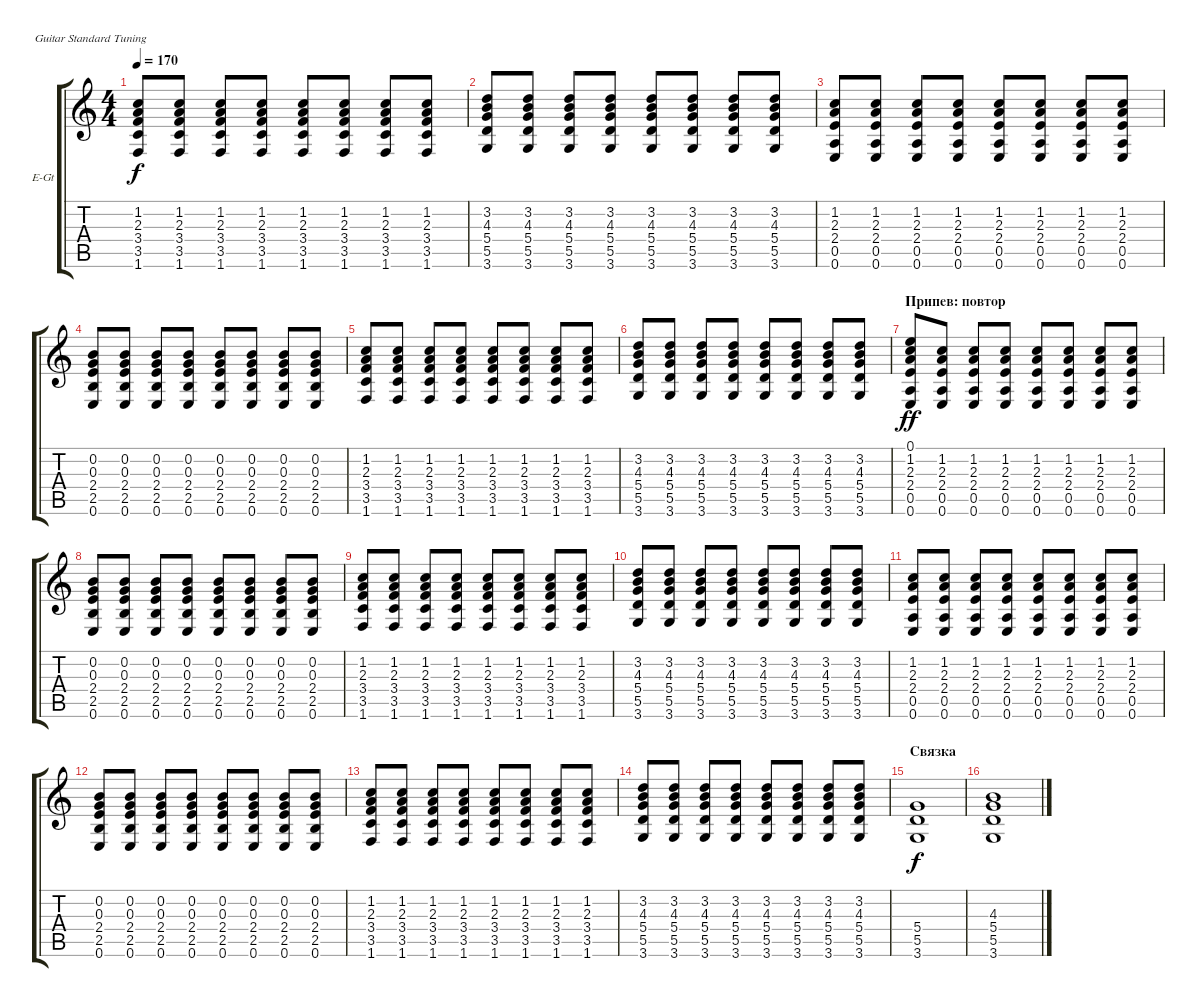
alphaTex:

\defaultSystemsLayout 4
\bracketExtendMode groupsimilarinstruments
\firstSystemTrackNameOrientation horizontal
\otherSystemsTrackNameOrientation horizontal
\track ("Г. Каспарян (гитара)" "E-Gt") {instrument overdrivenguitar}
\staff {score tabs}
\tuning (E4 B3 G3 D3 A2 E2)
\ts (4 4)
\tempo 170
\clef g2
\ks c
(1.6 3.5 3.4 2.3 1.2).8{dy f} (1.6 3.5 3.4 2.3 1.2).8 (1.6 3.5 3.4 2.3 1.2).8 (1.6 3.5 3.4 2.3 1.2).8 (1.6 3.5 3.4 2.3 1.2).8 (1.6 3.5 3.4 2.3 1.2).8 (1.6 3.5 3.4 2.3 1.2).8 (1.6 3.5 3.4 2.3 1.2).8 |
(3.6 5.5 5.4 4.3 3.2).8 (3.6 5.5 5.4 4.3 3.2).8 (3.6 5.5 5.4 4.3 3.2).8 (3.6 5.5 5.4 4.3 3.2).8 (3.6 5.5 5.4 4.3 3.2).8 (3.6 5.5 5.4 4.3 3.2).8 (3.6 5.5 5.4 4.3 3.2).8 (3.6 5.5 5.4 4.3 3.2).8 |
(0.6 0.5 2.4 2.3 1.2).8 (0.6 0.5 2.4 2.3 1.2).8 (0.6 0.5 2.4 2.3 1.2).8 (0.6 0.5 2.4 2.3 1.2).8 (0.6 0.5 2.4 2.3 1.2).8 (0.6 0.5 2.4 2.3 1.2).8 (0.6 0.5 2.4 2.3 1.2).8 (0.6 0.5 2.4 2.3 1.2).8 |
(0.6 2.5 2.4 0.3 0.2).8 (0.6 2.5 2.4 0.3 0.2).8 (0.6 2.5 2.4 0.3 0.2).8 (0.6 2.5 2.4 0.3 0.2).8 (0.6 2.5 2.4 0.3 0.2).8 (0.6 2.5 2.4 0.3 0.2).8 (0.6 2.5 2.4 0.3 0.2).8 (0.6 2.5 2.4 0.3 0.2).8 |
(1.6 3.5 3.4 2.3 1.2).8 (1.6 3.5 3.4 2.3 1.2).8 (1.6 3.5 3.4 2.3 1.2).8 (1.6 3.5 3.4 2.3 1.2).8 (1.6 3.5 3.4 2.3 1.2).8 (1.6 3.5 3.4 2.3 1.2).8 (1.6 3.5 3.4 2.3 1.2).8 (1.6 3.5 3.4 2.3 1.2).8 |
(3.6 5.5 5.4 4.3 3.2).8 (3.6 5.5 5.4 4.3 3.2).8 (3.6 5.5 5.4 4.3 3.2).8 (3.6 5.5 5.4 4.3 3.2).8 (3.6 5.5 5.4 4.3 3.2).8 (3.6 5.5 5.4 4.3 3.2).8 (3.6 5.5 5.4 4.3 3.2).8 (3.6 5.5 5.4 4.3 3.2).8 |
\section ("" "Припев: повтор")
(0.6 0.5 2.4 2.3 1.2 0.1).8{dy ff} (0.6 0.5 2.4 2.3 1.2).8 (0.6 0.5 2.4 2.3 1.2).8 (0.6 0.5 2.4 2.3 1.2).8 (0.6 0.5 2.4 2.3 1.2).8 (0.6 0.5 2.4 2.3 1.2).8 (0.6 0.5 2.4 2.3 1.2).8 (0.6 0.5 2.4 2.3 1.2).8 |
(0.6 2.5 2.4 0.3 0.2).8 (0.6 2.5 2.4 0.3 0.2).8 (0.6 2.5 2.4 0.3 0.2).8 (0.6 2.5 2.4 0.3 0.2).8 (0.6 2.5 2.4 0.3 0.2).8 (0.6 2.5 2.4 0.3 0.2).8 (0.6 2.5 2.4 0.3 0.2).8 (0.6 2.5 2.4 0.3 0.2).8 |
(1.6 3.5 3.4 2.3 1.2).8 (1.6 3.5 3.4 2.3 1.2).8 (1.6 3.5 3.4 2.3 1.2).8 (1.6 3.5 3.4 2.3 1.2).8 (1.6 3.5 3.4 2.3 1.2).8 (1.6 3.5 3.4 2.3 1.2).8 (1.6 3.5 3.4 2.3 1.2).8 (1.6 3.5 3.4 2.3 1.2).8 |
(3.6 5.5 5.4 4.3 3.2).8 (3.6 5.5 5.4 4.3 3.2).8 (3.6 5.5 5.4 4.3 3.2).8 (3.6 5.5 5.4 4.3 3.2).8 (3.6 5.5 5.4 4.3 3.2).8 (3.6 5.5 5.4 4.3 3.2).8 (3.6 5.5 5.4 4.3 3.2).8 (3.6 5.5 5.4 4.3 3.2).8 |
(0.6 0.5 2.4 2.3 1.2).8 (0.6 0.5 2.4 2.3 1.2).8 (0.6 0.5 2.4 2.3 1.2).8 (0.6 0.5 2.4 2.3 1.2).8 (0.6 0.5 2.4 2.3 1.2).8 (0.6 0.5 2.4 2.3 1.2).8 (0.6 0.5 2.4 2.3 1.2).8 (0.6 0.5 2.4 2.3 1.2).8 |
(0.6 2.5 2.4 0.3 0.2).8 (0.6 2.5 2.4 0.3 0.2).8 (0.6 2.5 2.4 0.3 0.2).8 (0.6 2.5 2.4 0.3 0.2).8 (0.6 2.5 2.4 0.3 0.2).8 (0.6 2.5 2.4 0.3 0.2).8 (0.6 2.5 2.4 0.3 0.2).8 (0.6 2.5 2.4 0.3 0.2).8 |
(1.6 3.5 3.4 2.3 1.2).8 (1.6 3.5 3.4 2.3 1.2).8 (1.6 3.5 3.4 2.3 1.2).8 (1.6 3.5 3.4 2.3 1.2).8 (1.6 3.5 3.4 2.3 1.2).8 (1.6 3.5 3.4 2.3 1.2).8 (1.6 3.5 3.4 2.3 1.2).8 (1.6 3.5 3.4 2.3 1.2).8 |
(3.6 5.5 5.4 4.3 3.2).8 (3.6 5.5 5.4 4.3 3.2).8 (3.6 5.5 5.4 4.3 3.2).8 (3.6 5.5 5.4 4.3 3.2).8 (3.6 5.5 5.4 4.3 3.2).8 (3.6 5.5 5.4 4.3 3.2).8 (3.6 5.5 5.4 4.3 3.2).8 (3.6 5.5 5.4 4.3 3.2).8 |
\section ("" "Связка")
(3.6 5.5 5.4).1{dy f} |
(3.6 5.5 5.4 4.3).1
